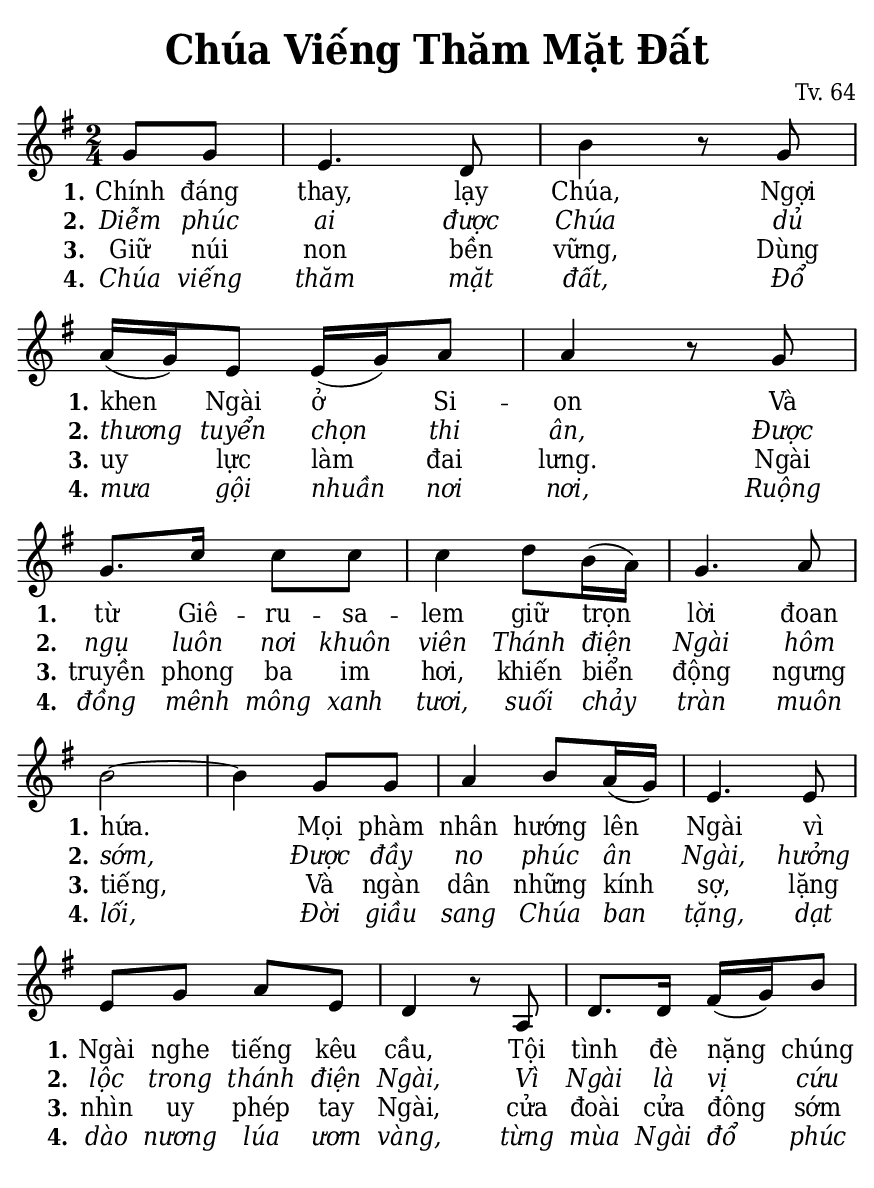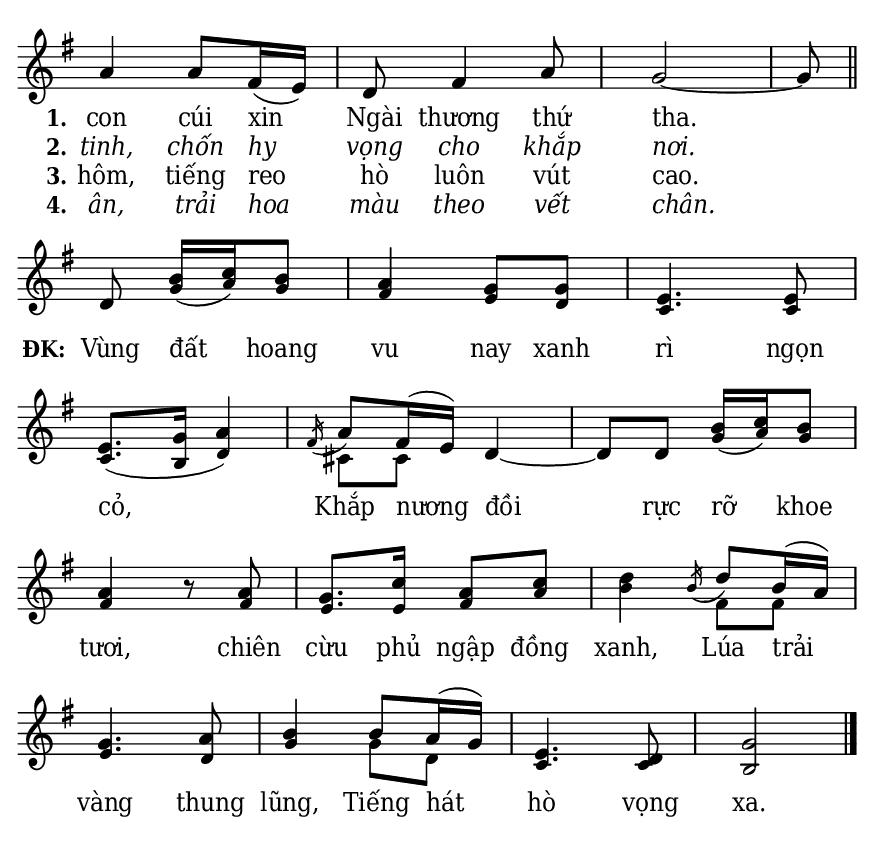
% Cài đặt chung\
\version "2.22.1"
\include "english.ly"

\header {
  title = \markup { \fontsize #1 "Chúa Viếng Thăm Mặt Đất" }
  composer = "Tv. 64"
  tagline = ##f
}

% Nhạc phiên khúc
nhacPhienKhucSop = \relative c'' {
  \partial 4 g8 g |
  e4. d8 |
  b'4 r8 g |
  a16 (g) e8 e16 (g) a8 |
  a4 r8 g |
  g8. c16 c8 c |
  c4 d8 b16 (a) |
  g4. a8 |
  b2 ~ |
  b4 g8 g |
  a4 b8 a16 (g) |
  e4. e8 |
  e g a e |
  d4 r8 a |
  d8. d16 fs (g) b8 |
  a4 a8 fs16 (e) |
  d8 fs4 a8 |
  g2 ~ |
  g8 \bar "||" \break
  
  <> \tweak extra-offset #'(-7.5 . -2.5) _\markup { \bold "ĐK:" }
  d b'16 (c) b8 |
  a4 g8 g |
  e4. e8 |
  e8. (g16 a4) |
  \slashedGrace { fs16 _( } a8) fs16 (e) d4 ~ |
  d8 d b'16 (c) b8 |
  a4 r8 a |
  g8. c16 a8 c |
  d4 \slashedGrace { b16 _( } d8) b16 (a) |
  g4. a8 |
  b4 b8 a16 (g) |
  e4. d8 |
  g2 \bar "|."
}

nhacPhienKhucAlto = \relative c' {
  r4 |
  R2*17
  r8
  d8 g16 (a) g8 |
  fs4 e8 d |
  c4. c8 |
  c8. (b16 d4) |
  cs8 cs d4 ~ |
  d8 d g16 (a) g8 |
  fs4 r8 fs |
  e8. e16 fs8 a |
  b4 fs8 fs |
  e4. d8 |
  g4 g8 [d] |
  c4. c8 |
  b2
}

% Lời phiên khúc
loiPhienKhucSop = \lyrics {
  <<
    {
      \set stanza = "1."
      Chính đáng thay, lạy Chúa,
      Ngợi khen Ngài ở Si -- on
      Và từ Giê -- ru -- sa -- lem
      giữ trọn lời đoan hứa.
      Mọi phàm nhân hướng lên Ngài
      vì Ngài nghe tiếng kêu cầu,
      Tội tình đè nặng chúng con
      cúi xin Ngài thương thứ tha.
    }
    \new Lyrics {
	    \set associatedVoice = "beSop"
	    \set stanza = "2."
      \override Lyrics.LyricText.font-shape = #'italic
	    Diễm phúc ai được Chúa dủ thương tuyển chọn thi ân,
	    Được ngụ luôn nơi khuôn viên Thánh điện Ngài hôm sớm,
	    Được đầy no phúc ân Ngài, hưởng lộc trong thánh điện Ngài,
	    Vì Ngài là vị cứu tinh, chốn hy vọng cho khắp nơi.
    }
    \new Lyrics {
	    \set associatedVoice = "beSop"
	    \set stanza = "3."
	    Giữ núi non bền vững,
	    Dùng uy lực làm đai lưng.
	    Ngài truyền phong ba im hơi,
	    khiến biển động ngưng tiếng,
	    Và ngàn dân những kính sợ,
	    lặng nhìn uy phép tay Ngài,
	    cửa đoài cửa đông sớm hôm,
	    tiếng reo hò luôn vút cao.
    }
    \new Lyrics {
	    \set associatedVoice = "beSop"
	    \set stanza = "4."
      \override Lyrics.LyricText.font-shape = #'italic
	    Chúa viếng thăm mặt đất,
	    Đổ mưa gội nhuần nơi nơi,
	    Ruộng đồng mênh mông xanh tươi,
	    suối chảy tràn muôn lối,
	    Đời giầu sang Chúa ban tặng,
	    dạt dào nương lúa ươm vàng,
	    từng mùa Ngài đổ phúc ân,
	    trải hoa màu theo vết chân.
    }
  >>
  %\set stanza = "ĐK:"
  \set stanza = ""
  Vùng đất hoang vu nay xanh rì ngọn cỏ,
  Khắp nương đồi rực rỡ khoe tươi,
  chiên cừu phủ ngập đồng xanh,
  Lúa trải vàng thung lũng,
  Tiếng hát hò vọng xa.
}

% Dàn trang
\paper {
  #(set-paper-size "a5")
  top-margin = 3\mm
  bottom-margin = 3\mm
  left-margin = 3\mm
  right-margin = 3\mm
  indent = #0
  #(define fonts
	 (make-pango-font-tree "Deja Vu Serif Condensed"
	 		       "Deja Vu Serif Condensed"
			       "Deja Vu Serif Condensed"
			       (/ 20 20)))
  print-page-number = ##f
  system-system-spacing = #'((basic-distance . 0.1)
                             (padding . 2.5))
  ragged-bottom = ##t
}

TongNhip = {
  \key g \major \time 2/4
  \set Timing.beamExceptions = #'()
  \set Timing.baseMoment = #(ly:make-moment 1/4)
}

% mã nguồn cho những chức năng chưa hỗ trợ trong phiên bản lilypond hiện tại
% cung cấp bởi cộng đồng lilypond khi gửi email đến lilypond-user@gnu.org
% Đổi kích thước nốt cho bè phụ
notBePhu =
#(define-music-function (font-size music) (number? ly:music?)
   (for-some-music
     (lambda (m)
       (if (music-is-of-type? m 'rhythmic-event)
           (begin
             (set! (ly:music-property m 'tweaks)
                   (cons `(font-size . ,font-size)
                         (ly:music-property m 'tweaks)))
             #t)
           #f))
     music)
   music)

% in số phiên khúc trên mỗi dòng
#(define (add-grob-definition grob-name grob-entry)
    (set! all-grob-descriptions
          (cons ((@@ (lily) completize-grob-entry)
                 (cons grob-name grob-entry))
                all-grob-descriptions)))

#(add-grob-definition
   'StanzaNumberSpanner
   `((direction . ,LEFT)
     (font-series . bold)
     (padding . 1)
     (side-axis . ,X)
     (stencil . ,ly:text-interface::print)
     (X-offset . ,ly:side-position-interface::x-aligned-side)
     (Y-extent . ,grob::always-Y-extent-from-stencil)
     (meta . ((class . Spanner)
              (interfaces . (font-interface
                             side-position-interface
                             stanza-number-interface
                             text-interface))))))

\layout {
   \context {
     \Global
     \grobdescriptions #all-grob-descriptions
   }
   \context {
     \Score
     \remove Stanza_number_align_engraver
     \consists
       #(lambda (context)
          (let ((texts '())
                (syllables '()))
            (make-engraver
             (acknowledgers
              ((stanza-number-interface engraver grob source-engraver)
                 (set! texts (cons grob texts)))
              ((lyric-syllable-interface engraver grob source-engraver)
                 (set! syllables (cons grob syllables))))
             ((stop-translation-timestep engraver)
                (for-each
                 (lambda (text)
                   (for-each
                    (lambda (syllable)
                      (ly:pointer-group-interface::add-grob text
'side-support-elements syllable))
                    syllables))
                 texts)
                (set! syllables '())))))
   }
   \context {
     \Lyrics
     \remove Stanza_number_engraver
     \consists
       #(lambda (context)
          (let ((text #f)
                (last-stanza #f))
            (make-engraver
             ((process-music engraver)
                (let ((stanza (ly:context-property context 'stanza #f)))
                  (if (and stanza (not (equal? stanza last-stanza)))
                      (let ((column (ly:context-property context
'currentCommandColumn)))
                        (set! last-stanza stanza)
                        (if text
                            (ly:spanner-set-bound! text RIGHT column))

                        (set! text (ly:engraver-make-grob engraver
'StanzaNumberSpanner '()))
                        (ly:grob-set-property! text 'text stanza)
                        (ly:spanner-set-bound! text LEFT column)))))
             ((finalize engraver)
                (if text
                    (let ((column (ly:context-property context
'currentCommandColumn)))
                      (ly:spanner-set-bound! text RIGHT column)))))))
     \override StanzaNumberSpanner.horizon-padding = 10000
   }
}
% kết thúc mã nguồn

\score {
  \new ChoirStaff <<
    \new Staff \with {
        \consists "Merge_rests_engraver"
        printPartCombineTexts = ##f
      }
      <<
      \new Voice \TongNhip \partCombine 
        \nhacPhienKhucSop
        \notBePhu -1 { \nhacPhienKhucAlto }
      \new NullVoice = beSop \nhacPhienKhucSop
      \new Lyrics \lyricsto beSop \loiPhienKhucSop
      >>
  >>
  \layout {
    \override Lyrics.LyricSpace.minimum-distance = #1.5
    \override Score.BarNumber.break-visibility = ##(#f #f #f)
    \override Score.SpacingSpanner.uniform-stretching = ##t
  } 
}
